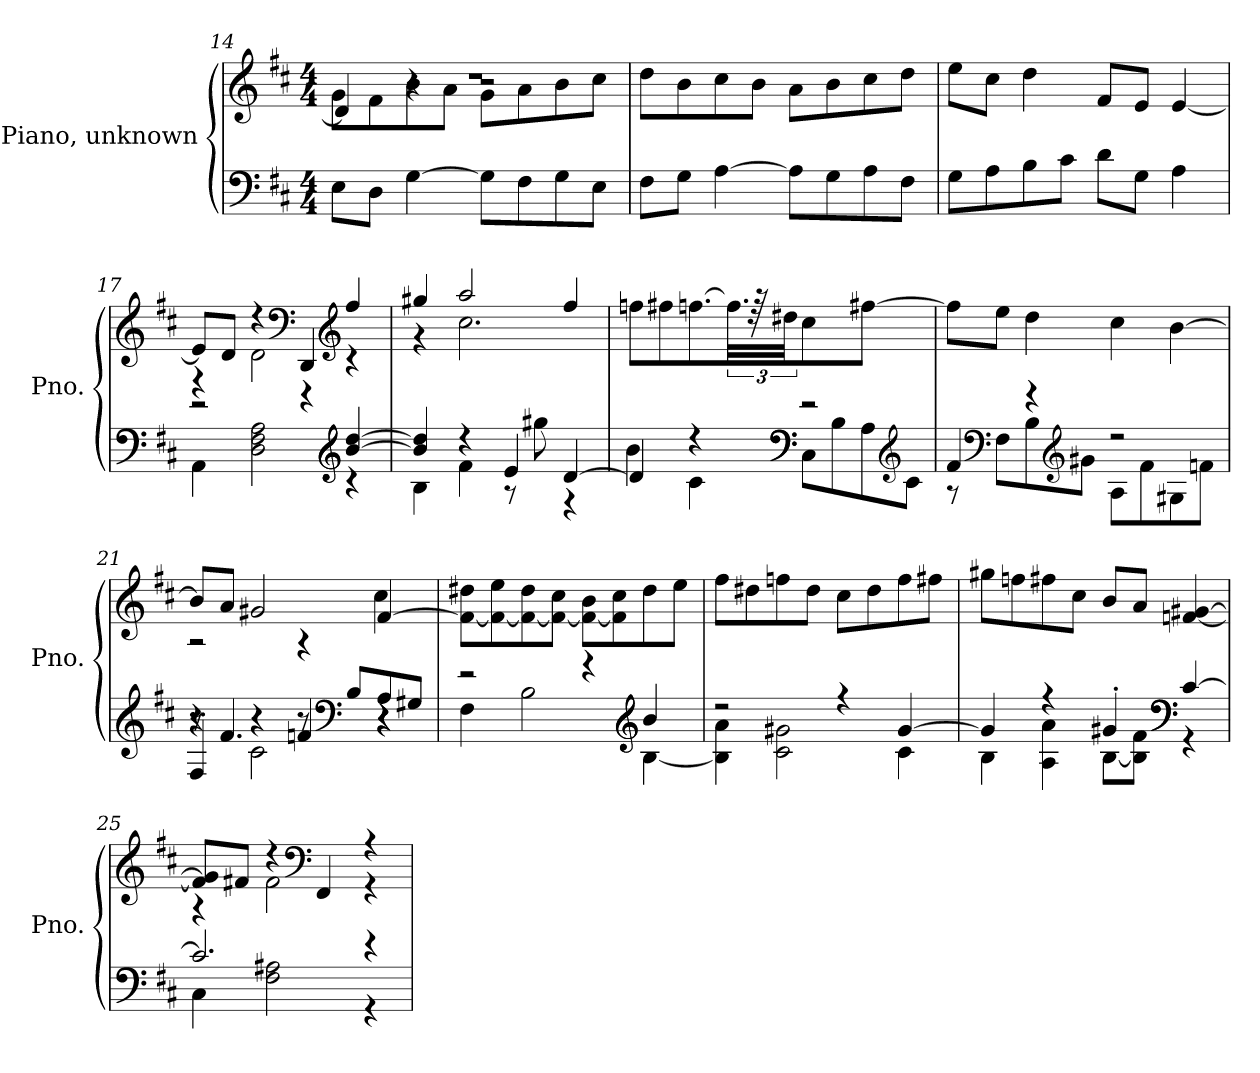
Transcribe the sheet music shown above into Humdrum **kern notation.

**kern	**kern
*part1	*part1
*staff2	*staff1
*I"Piano, unknown	*
*I'Pno.	*
*clefF4	*clefG2
*k[f#c#]	*k[f#c#]
*M4/4	*M4/4
=14	=14
*	*^
*	*	*^
8E\L	1r	8g\L	4d/]
8D\J	.	8f#\	.
[4G\	.	8b\	4r
.	.	8a\J	.
8G\L]	.	8g\L	2r
8F#\	.	8a\	.
8G\	.	8b\	.
8E\J	.	8cc#\J	.
*	*v	*v	*v
!!LO:PB:g=z
=15	=15
8F#\L	8dd\L
8G\J	8b\
[4A\	8cc#\
.	8b\J
8A\L]	8a\L
8G\	8b\
8A\	8cc#\
8F#\J	8dd\J
=16	=16
8G\L	8ee\L
8A\	8cc#\J
8B\	4dd\
8c#\J	.
8d\L	8f#/L
8G\J	8e/J
4A\	[4e/
=17	=17
*^	*^
2r	4AA\	8e/L]	4r
.	.	8d/J	.
.	2D\ 2F#\ 2A\	4r	2d\
*	*	*clefF4	*
4r	.	4DD/	.
*clefG2	*	*clefG2	*
[4b/ [4dd/	4r	4ff#/	4r
=18	=18	=18	=18
4b/] 4dd/]	4B\	4gg#X/	4r
4r	4f#\	2aa/	2.cc#\
4e/	8r	.	.
.	8gg#X\	.	.
[4d/	4r	4ff#/	.
*	*	*v	*v
!!LO:LB:g=z
=19	=19	=19
4d/]	4b\	8ffn\L
.	.	8ff#X\
4r	4c#\	[8.ffn\
.	.	48.ff\Jkk]
.	.	96r
.	.	48dd#X\
*clefF4	*	*
2r	8C#\L	4cc#\
.	8B\	.
.	8A\	[4ff#X\
*clefG2	*	*
.	8c#\J	.
=20	=20	=20
4f#/	8r	8ff#\L]
*clefF4	*	*
.	8F#\L	8ee\J
4r	8B\	4dd\
*clefG2	*	*
.	8g#X\J	.
2r	8A\L	4cc#\
.	8f#\	.
.	8G#X\	[4b\
.	8fn\J	.
=21	=21	=21
*	*^	*^
8r	4r	4F#'/	8b/L]	2r
4.f#/	.	.	8a/J	.
.	2c#\	4r	2g#X/	.
4fn/	.	8r	.	4r
*clefF4	*	*	*	*
.	.	8B/L	.	.
4r	4r	8A/	[4f#/	4cc#\
.	.	8G#X/J	.	.
*	*v	*v	*	*
*	*	*v	*v
!!LO:LB:g=z
=22	=22	=22
2r	4F#\	8f#\_ 8dd#X\L
.	.	8f#\_ 8ee\
.	2B\	8f#\_ 8dd#\
.	.	8f#\_ 8cc#\J
4r	.	8f#\_ 8b\L
.	.	8f#\] 8cc#\
*clefG2	*	*
4b/	[4B\	8dd#\
.	.	8ee\J
=23	=23	=23
2r	4B\] 4a\	8ff#\L
.	.	8dd#X\
.	2c#\ 2g#X\	8ffn\
.	.	8dd#\J
4r	.	8cc#\L
.	.	8dd#\
[4g#/	4c#\	8ff\
.	.	8ff#X\J
=24	=24	=24
4g#/]	4B\	8gg#X\L
.	.	8ffn\
4r	4A\ 4a\	8ff#X\
.	.	8cc#\J
4g#X'/	[8B\L	8b/L
.	8B\] 8f#\J	8a/J
*clefF4	*	*
[4c#/	4r	[4fn/ [4g#X/
!!LO:LB:g=z
=25	=25	=25
*	*	*^
2.c#/]	4C#\	8f/] 8g#/]L	4r
.	.	8f#X/J	.
.	2F#\ 2A#X\	4r	2f#\
*	*	*clefF4	*
.	.	4FF#/	.
4r	4r	4r	4r
*v	*v	*	*
*	*v	*v
=	=
*-	*-
